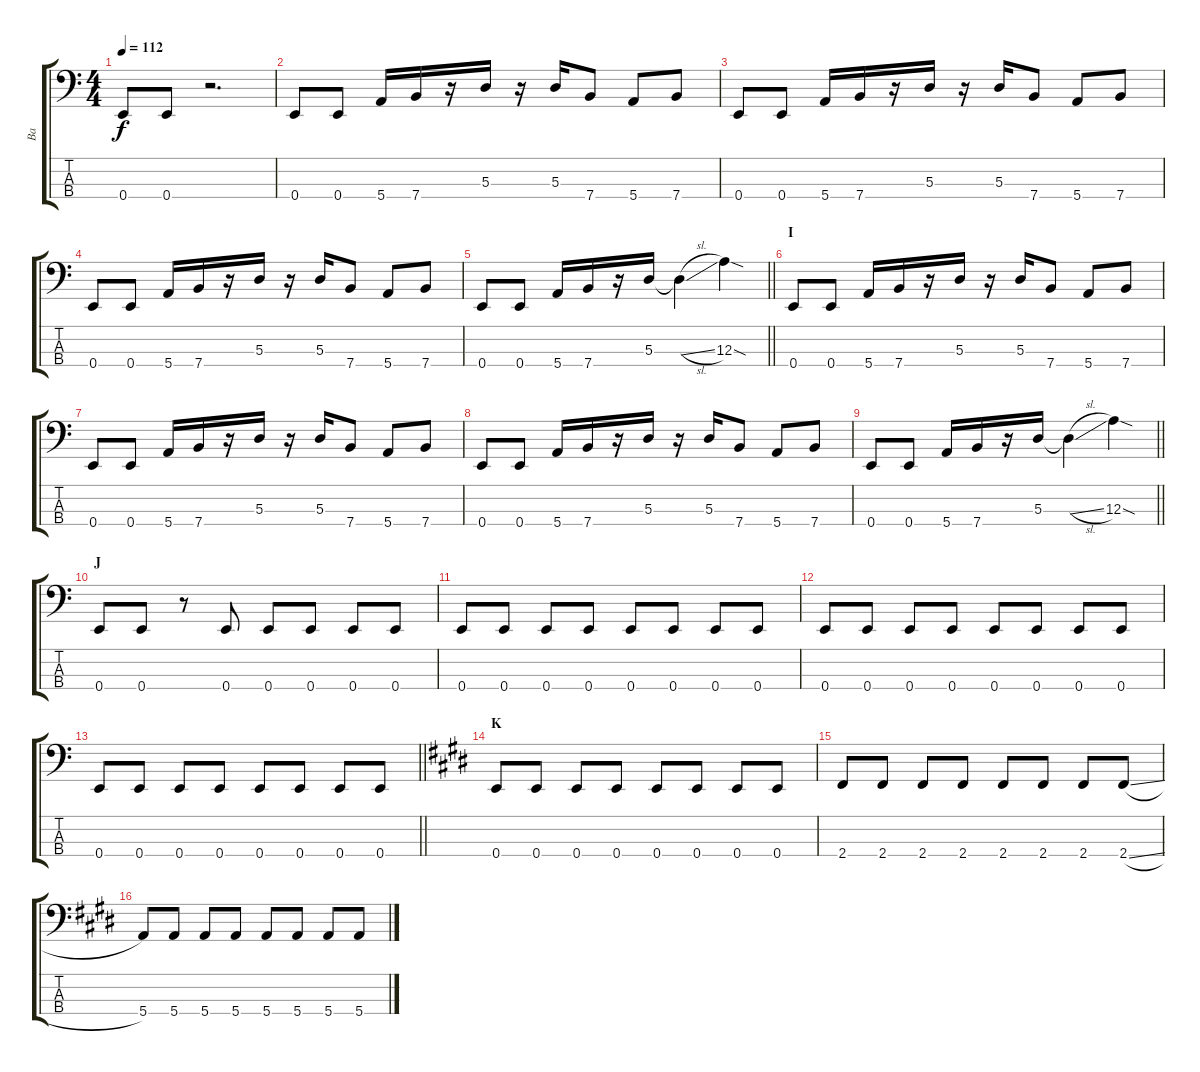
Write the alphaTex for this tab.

\track ("Ba" "Ba") {instrument electricbassfinger}
\staff {score tabs}
\tuning (G2 D2 A1 E1) {hide}
\ts (4 4)
\tempo 112
\clef f4
\ks c
0.4.8{dy f} 0.4.8 r.2{d} |
0.4.8 0.4.8 5.4.16 7.4.16 r.16 5.3.16 r.16 5.3.16 7.4.8 5.4.8 7.4.8 |
0.4.8 0.4.8 5.4.16 7.4.16 r.16 5.3.16 r.16 5.3.16 7.4.8 5.4.8 7.4.8 |
0.4.8 0.4.8 5.4.16 7.4.16 r.16 5.3.16 r.16 5.3.16 7.4.8 5.4.8 7.4.8 |
\barLineRight lightlight
0.4.8 0.4.8 5.4.16 7.4.16 r.16 5.3.16 5.3{sl t}.4 12.3{sod}.4 |
\section ("" "I")
0.4.8 0.4.8 5.4.16 7.4.16 r.16 5.3.16 r.16 5.3.16 7.4.8 5.4.8 7.4.8 |
0.4.8 0.4.8 5.4.16 7.4.16 r.16 5.3.16 r.16 5.3.16 7.4.8 5.4.8 7.4.8 |
0.4.8 0.4.8 5.4.16 7.4.16 r.16 5.3.16 r.16 5.3.16 7.4.8 5.4.8 7.4.8 |
\barLineRight lightlight
0.4.8 0.4.8 5.4.16 7.4.16 r.16 5.3.16 5.3{sl t}.4 12.3{sod}.4 |
\section ("" "J")
0.4.8 0.4.8 r.8 0.4.8 0.4.8 0.4.8 0.4.8 0.4.8 |
0.4.8 0.4.8 0.4.8 0.4.8 0.4.8 0.4.8 0.4.8 0.4.8 |
0.4.8 0.4.8 0.4.8 0.4.8 0.4.8 0.4.8 0.4.8 0.4.8 |
\barLineRight lightlight
0.4.8 0.4.8 0.4.8 0.4.8 0.4.8 0.4.8 0.4.8 0.4.8 |
\section ("" "K")
\ks e
0.4.8 0.4.8 0.4.8 0.4.8 0.4.8 0.4.8 0.4.8 0.4.8 |
2.4.8 2.4.8 2.4.8 2.4.8 2.4.8 2.4.8 2.4.8 2.4{sl}.8 |
5.4.8 5.4.8 5.4.8 5.4.8 5.4.8 5.4.8 5.4.8 5.4{sl}.8
